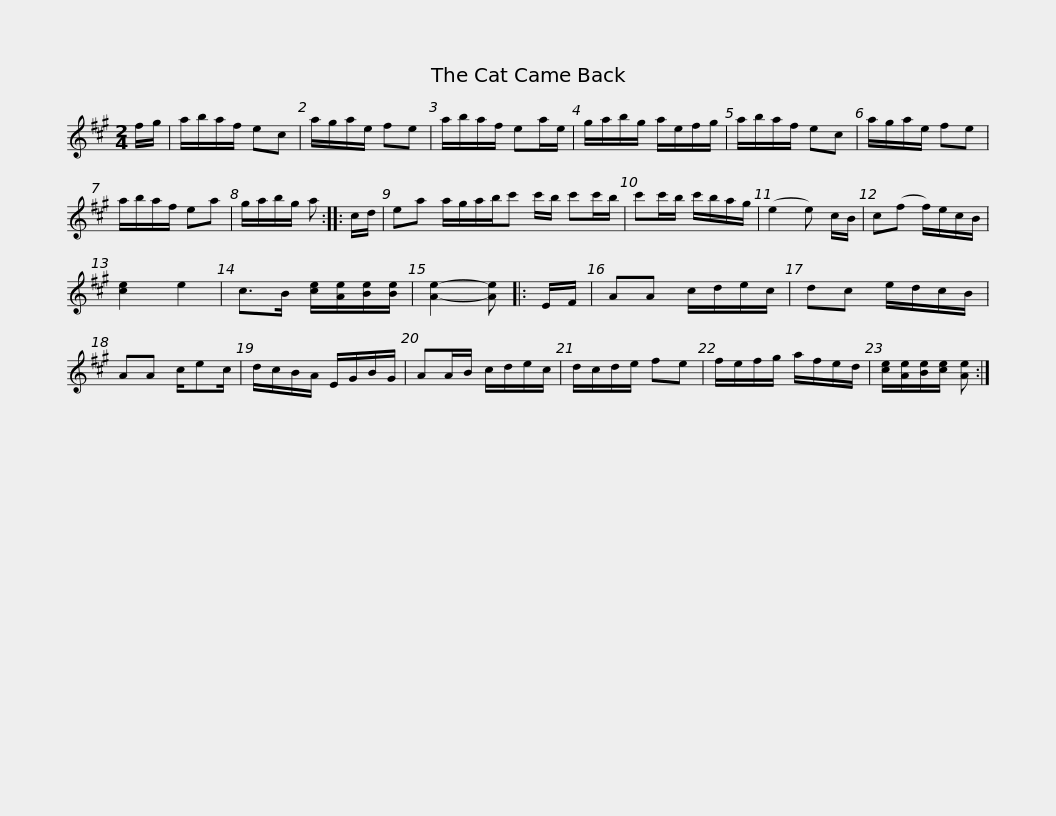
X:1
L:1/8
M:2/4
I:linebreak $
K:A
V:1 treble
V:1
 f/g/ | a/b/a/f/ ec | a/g/a/e/ fe | a/b/a/f/ ea/e/ | g/a/b/g/ a/e/f/g/ | %5
 a/b/a/f/ ec | a/g/a/e/ fe |$ a/b/a/f/ ea | g/a/b/g/ a :: c/d/ | %10
 ea a/g/a/b/c' c'/b/ c'c'/b/ | c'c'/b/ c'/b/a/g/ | (e2 e) c/B/ |$ c(f f/)e/c/B/ | [ce]2 e2 | %15
 c>B [ce]/[Ae]/[Be]/[Be]/ | [Ae]2- [Ae] |: E/F/ | AA c/d/e/c/ | dc e/d/c/B/ | %20
 AA c/ec/ | d/c/B/A/ E/G/B/G/ |$ AA/B/ c/d/e/c/ | d/c/d/e/ fe | f/e/f/g/ a/f/e/d/ | %25
 [ce]/[Ae]/[Be]/[ce]/ [Ae] :| %26
